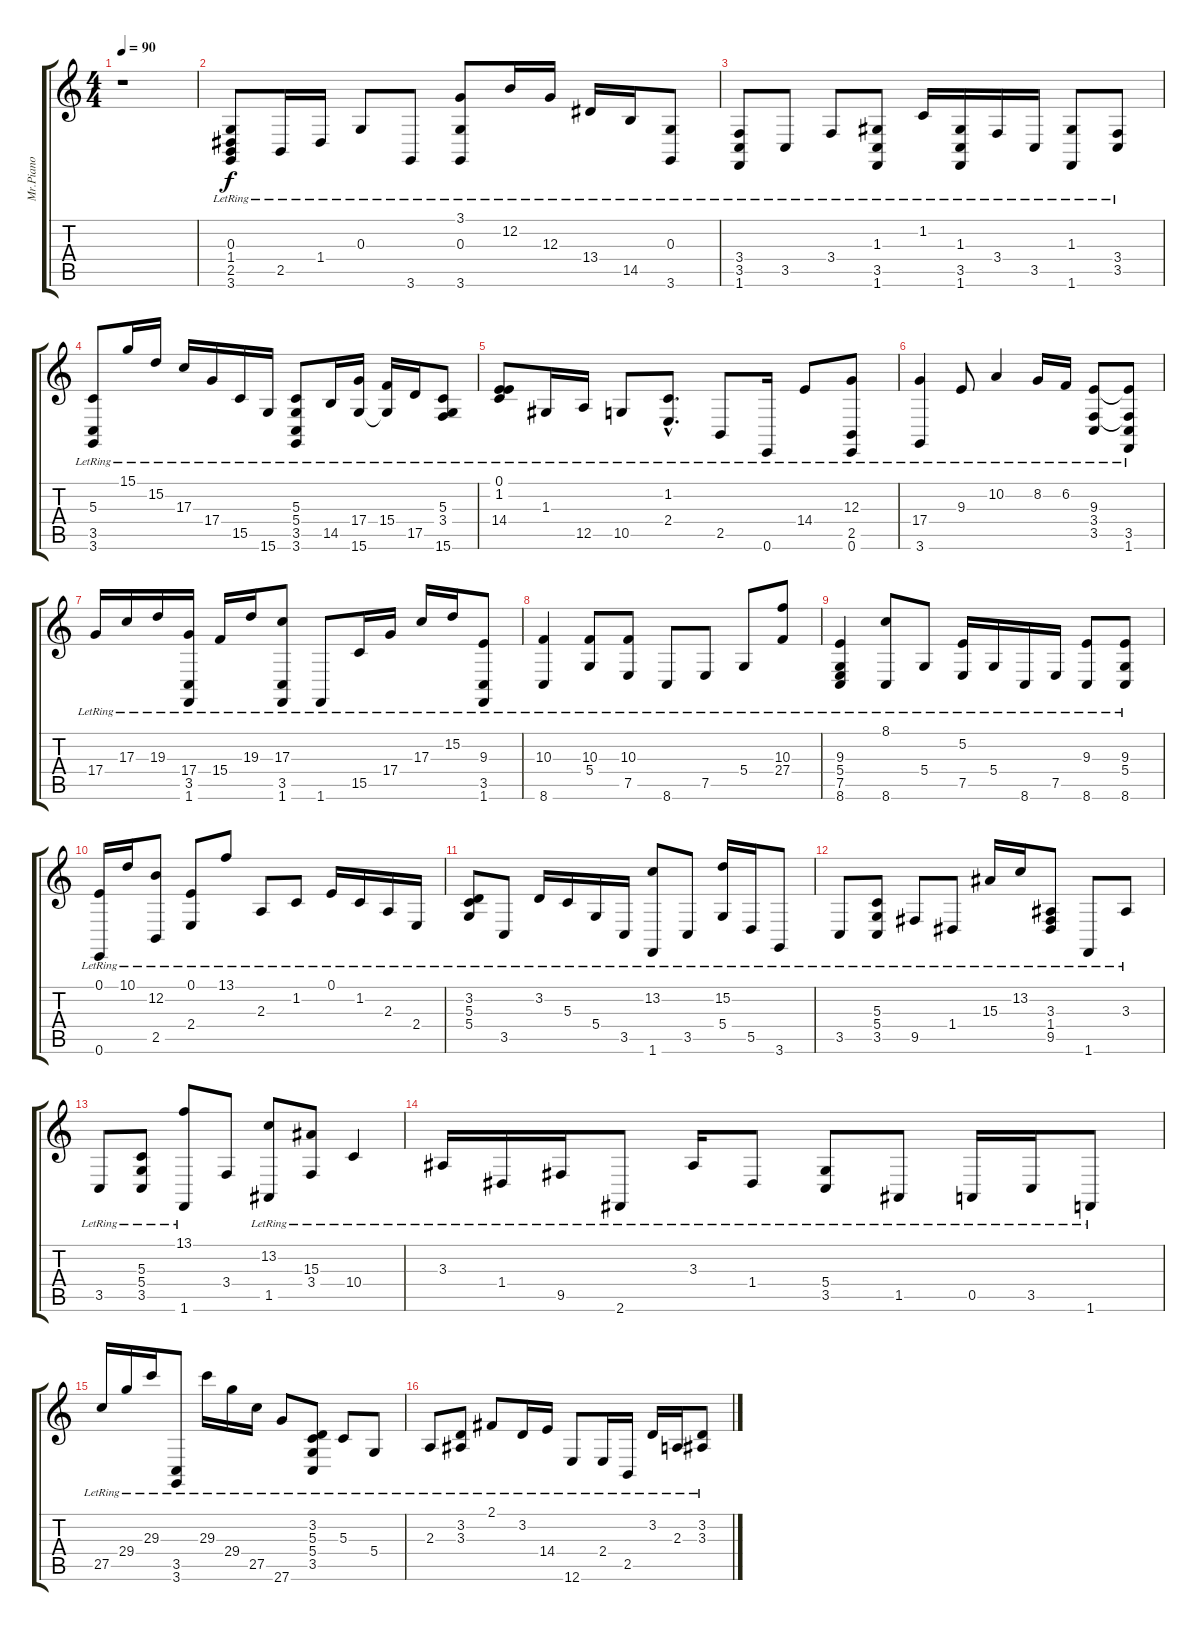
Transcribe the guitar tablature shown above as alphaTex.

\track ("Mr.Piano" "Mr.Piano") {instrument acousticgrandpiano}
\staff {score tabs}
\tuning (E4 B3 G3 D3 A2 E2) {hide}
\ts (4 4)
\tempo 90
\clef g2
\ks c
r.1{txt "" dy f instrument acousticgrandpiano} |
(0.3{lr} 1.4{lr} 2.5{lr} 3.6{lr}).8 2.5{lr}.16 1.4{lr}.16 0.3{lr}.8 3.6{lr}.8 (3.1{lr} 0.3{lr} 3.6{lr}).8 12.2{lr}.16 12.3{lr}.16 13.4{lr}.16 14.5{lr}.16 (0.3{lr} 3.6{lr}).8 |
(3.4{lr} 3.5{lr} 1.6{lr}).8 3.5{lr}.8 3.4{lr}.8 (1.3{lr} 3.5{lr} 1.6{lr}).8 1.2{lr}.16 (1.3{lr} 3.5{lr} 1.6{lr}).16 3.4{lr}.16 3.5{lr}.16 (1.3{lr} 1.6{lr}).8 (3.4{lr} 3.5{lr}).8 |
(5.3{lr} 3.5{lr} 3.6{lr}).8 15.1{lr}.16 15.2{lr}.16 17.3{lr}.16 17.4{lr}.16 15.5{lr}.16 15.6{lr}.16 (5.3{lr} 5.4{lr} 3.5{lr} 3.6{lr}).8 14.5{lr}.16 (17.4{lr} 15.6{lr}).16 (15.4{lr} 15.6{t}).16 17.5{lr}.16 (5.3{lr} 3.4{lr} 15.6{lr}).8 |
(0.1{lr} 1.2{lr} 14.4{lr}).8 1.3{lr}.16 12.5{lr}.16 10.5{lr}.8 (1.2{hac lr} 2.4{hac lr}).8{d} 2.5{lr}.8 0.6{lr}.16 14.4{lr}.8 (12.3{lr} 2.5{lr} 0.6{lr}).8 |
(17.4{lr} 3.6{lr}).4 9.3{lr}.8 10.2{lr}.4 8.2{lr}.16 6.2{lr}.16 (9.3{lr} 3.4{lr} 3.5{lr}).8 (9.3{t} 3.4{t} 3.5{lr} 1.6{lr}).8 |
17.4{lr}.16 17.3{lr}.16 19.3{lr}.16 (17.4{lr} 3.5{lr} 1.6{lr}).16 15.4{lr}.16 19.3{lr}.16 (17.3{lr} 3.5{lr} 1.6{lr}).8 1.6{lr}.8 15.5{lr}.16 17.4{lr}.16 17.3{lr}.16 15.2{lr}.16 (9.3{lr} 3.5{lr} 1.6{lr}).8 |
(10.3{lr} 8.6{lr}).4 (10.3{lr} 5.4{lr}).8 (10.3{lr} 7.5{lr}).8 8.6{lr}.8 7.5{lr}.8 5.4{lr}.8 (10.3{lr} 27.4{lr}).8 |
(9.3{lr} 5.4{lr} 7.5{lr} 8.6{lr}).4 (8.1{lr} 8.6{lr}).8 5.4{lr}.8 (5.2{lr} 7.5{lr}).16 5.4{lr}.16 8.6{lr}.16 7.5{lr}.16 (9.3{lr} 8.6{lr}).8 (9.3{lr} 5.4{lr} 8.6{lr}).8 |
(0.1{lr} 0.6{lr}).16 10.1{lr}.16 (12.2{lr} 2.5{lr}).8 (0.1{lr} 2.4{lr}).8 13.1{lr}.8 2.3{lr}.8 1.2{lr}.8 0.1{lr}.16 1.2{lr}.16 2.3{lr}.16 2.4{lr}.16 |
(3.2{lr} 5.3{lr} 5.4{lr}).8 3.5{lr}.8 3.2{lr}.16 5.3{lr}.16 5.4{lr}.16 3.5{lr}.16 (13.2{lr} 1.6{lr}).8 3.5{lr}.8 (15.2{lr} 5.4{lr}).16 5.5{lr}.16 3.6{lr}.8 |
3.5{lr}.8 (5.3{lr} 5.4{lr} 3.5{lr}).8 9.5{lr}.8 1.4{lr}.8 15.3{lr}.16 13.2{lr}.16 (3.3{lr} 1.4{lr} 9.5{lr}).8 1.6{lr}.8 3.3{lr}.8 |
3.5{lr}.8 (5.3{lr} 5.4{lr} 3.5{lr}).8 (13.1{lr} 1.6).8 3.4.8 (13.2{lr} 1.5).8 (15.3{lr} 3.4).8 10.4{lr}.4 |
3.3{lr}.16 1.4{lr}.16 9.5{lr}.16 2.6{lr}.8 3.3{lr}.16 1.4{lr}.8 (5.4{lr} 3.5{lr}).8 1.5{lr}.8 0.5{lr}.16 3.5{lr}.16 1.6{lr}.8 |
27.5{lr}.16 29.4{lr}.16 29.3{lr}.16 (3.5{lr} 3.6{lr}).8 29.3{lr}.16 29.4{lr}.16 27.5{lr}.16 27.6{lr}.8 (3.2{lr} 5.3{lr} 5.4{lr} 3.5{lr}).8 5.3{lr}.8 5.4{lr}.8 |
2.3{lr}.8 (3.2{lr} 3.3{lr}).8 2.1{lr}.8 3.2{lr}.16 14.4{lr}.16 12.6{lr}.8 2.4{lr}.16 2.5{lr}.16 3.2{lr}.16 2.3{lr}.16 (3.2{lr} 3.3{lr}).8
